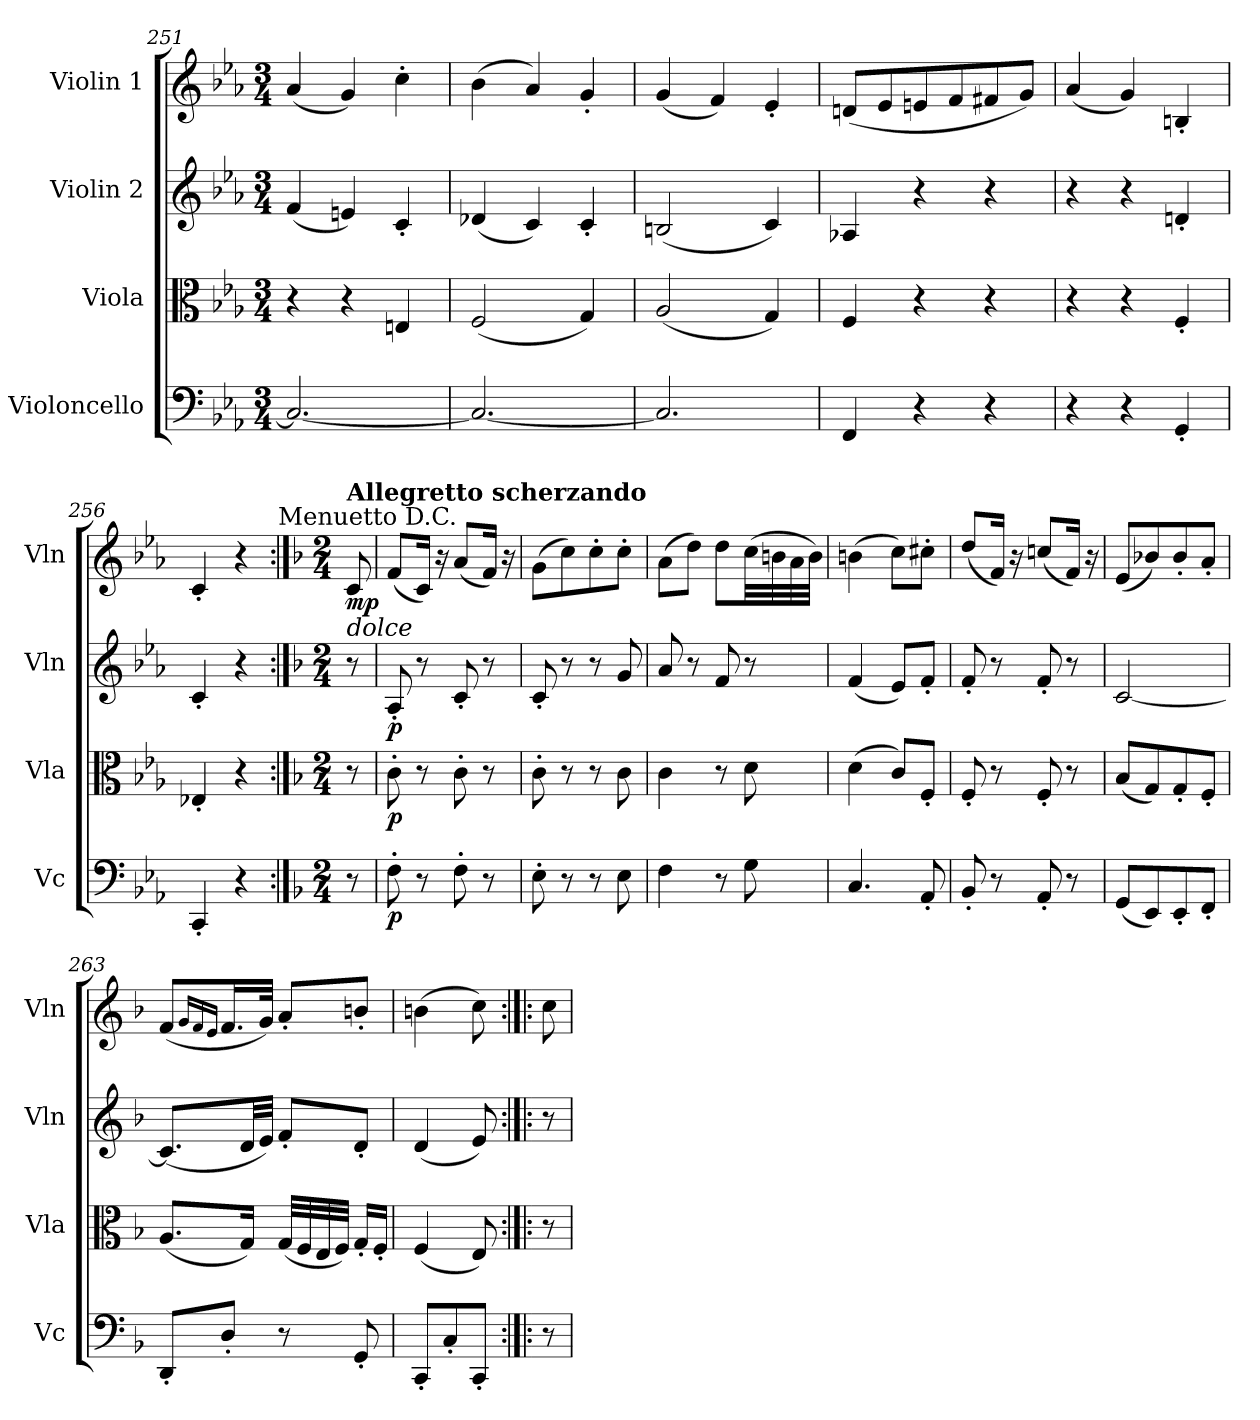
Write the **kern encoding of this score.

**kern	**dynam	**kern	**dynam	**kern	**dynam	**kern	**dynam
*part4	*part4	*part3	*part3	*part2	*part2	*part1	*part1
*staff4	*staff4	*staff3	*staff3	*staff2	*staff2	*staff1	*staff1
*I"Violoncello	*	*I"Viola	*	*I"Violin 2	*	*I"Violin 1	*
*I'Vc	*	*I'Vla	*	*I'Vln	*	*I'Vln	*
*clefF4	*	*clefC3	*	*clefG2	*	*clefG2	*
*k[b-e-a-]	*	*k[b-e-a-]	*	*k[b-e-a-]	*	*k[b-e-a-]	*
*M3/4	*	*M3/4	*	*M3/4	*	*M3/4	*
=251	=251	=251	=251	=251	=251	=251	=251
2.C/_	.	4r	.	(<4f/	.	(<4a-/	.
.	.	4r	.	4en/)	.	4g/)	.
.	.	4En/	.	4c'/	.	4cc'\	.
=252	=252	=252	=252	=252	=252	=252	=252
2.C/_	.	(<2F/	.	(<4d-X/	.	(>4b-\	.
.	.	.	.	4c/)	.	4a-/)	.
.	.	4G/)	.	4c'/	.	4g'/	.
=253	=253	=253	=253	=253	=253	=253	=253
2.C/]	.	(<2A-/	.	(<2Bn/	.	(<4g/	.
.	.	.	.	.	.	4f/)	.
.	.	4G/)	.	4c/)	.	4e-'/	.
=254	=254	=254	=254	=254	=254	=254	=254
4FF/	.	4F/	.	4A-X/	.	(<8dn/L	.
.	.	.	.	.	.	8e-/	.
4r	.	4r	.	4r	.	8en/	.
.	.	.	.	.	.	8f/	.
4r	.	4r	.	4r	.	8f#X/	.
.	.	.	.	.	.	8g/J)	.
=255	=255	=255	=255	=255	=255	=255	=255
4r	.	4r	.	4r	.	(<4a-/	.
4r	.	4r	.	4r	.	4g/)	.
4GG'/	.	4F'/	.	4dn'/	.	4Bn'/	.
=256	=256	=256	=256	=256	=256	=256	=256
4CC'/	.	4E-X'/	.	4c'/	.	4c'/	.
4r	.	4r	.	4r	.	4r	.
!	!	!	!	!	!	!LO:TX:a:t=Menuetto D.C.	!
!!LO:PB:g=z
=256X6:|!	=256X6:|!	=256X6:|!	=256X6:|!	=256X6:|!	=256X6:|!	=256X6:|!	=256X6:|!
*k[b-]	*	*k[b-]	*	*k[b-]	*	*k[b-]	*
*M2/4	*	*M2/4	*	*M2/4	*	*M2/4	*
*	*	*	*	*	*	*MM69	*
!	!	!	!	!	!	!LO:TX:a:B:t=Allegretto scherzando	!
!	!	!	!	!	!	!LO:TX:b:i:t=dolce	!
!	!	!	!	!	!	!	!LO:DY:b
8r	.	8r	.	8r	.	8c/	mp
=257	=257	=257	=257	=257	=257	=257	=257
!	!LO:DY:b	!	!LO:DY:b	!	!LO:DY:b	!	!
8F'\	p	8c'\	p	8A'/	p	(<8f/L	.
8r	.	8r	.	8r	.	16c/Jk)	.
.	.	.	.	.	.	16r	.
8F'\	.	8c'\	.	8c'/	.	(<8a/L	.
8r	.	8r	.	8r	.	16f/Jk)	.
.	.	.	.	.	.	16r	.
=258	=258	=258	=258	=258	=258	=258	=258
8E'\	.	8c'\	.	8c'/	.	(>8g\L	.
8r	.	8r	.	8r	.	8cc\)	.
8r	.	8r	.	8r	.	8cc'\	.
8E\	.	8c\	.	8g/	.	8cc'\J	.
=259	=259	=259	=259	=259	=259	=259	=259
4F\	.	4c\	.	8a/	.	(>8a\L	.
.	.	.	.	8r	.	8dd\J)	.
8r	.	8r	.	8f/	.	8dd\L	.
8G\	.	8d\	.	8r	.	(>32cc\LL	.
.	.	.	.	.	.	32bn\	.
.	.	.	.	.	.	32a\	.
.	.	.	.	.	.	32b\JJJ)	.
=260	=260	=260	=260	=260	=260	=260	=260
4.C/	.	(>4d\	.	(<4f/	.	(>4bn\	.
.	.	8c/L)	.	8e/L)	.	8cc\L)	.
8AA'/	.	8F'/J	.	8f'/J	.	8cc#X'\J	.
=261	=261	=261	=261	=261	=261	=261	=261
8BB-'/	.	8F'/	.	8f'/	.	(<8dd/L	.
8r	.	8r	.	8r	.	16f/Jk)	.
.	.	.	.	.	.	16r	.
8AA'/	.	8F'/	.	8f'/	.	(<8ccn/L	.
8r	.	8r	.	8r	.	16f/Jk)	.
.	.	.	.	.	.	16r	.
=262	=262	=262	=262	=262	=262	=262	=262
(<8GG/L	.	(<8B-/L	.	[2c/	.	(<8e/L	.
8EE/)	.	8G/)	.	.	.	8b-X/)	.
8EE'/	.	8G'/	.	.	.	8b-'/	.
8FF'/J	.	8F'/J	.	.	.	8a'/J	.
=263	=263	=263	=263	=263	=263	=263	=263
8DD'/L	.	(<8.A/L	.	(<8.c/L]	.	(<8f/L	.
.	.	.	.	.	.	16qg/LL	.
.	.	.	.	.	.	16qf/	.
.	.	.	.	.	.	16qe/JJ	.
8D'/J	.	.	.	.	.	16.f/L	.
.	.	16G/Jk)	.	32d/LL	.	.	.
.	.	.	.	32e/JJJ)	.	32g/JJk)	.
8r	.	(<32G/LLL	.	8f'/L	.	8a'/L	.
.	.	32F/	.	.	.	.	.
.	.	32E/	.	.	.	.	.
.	.	32F/JJJ)	.	.	.	.	.
8GG'/	.	16G'/LL	.	8d'/J	.	8bn'/J	.
.	.	16F'/JJ	.	.	.	.	.
=263X7	=263X7	=263X7	=263X7	=263X7	=263X7	=263X7	=263X7
8CC'/L	.	(<4F/	.	(<4d/	.	(>4bn\	.
8C'/	.	.	.	.	.	.	.
8CC'/J	.	8E/)	.	8e/)	.	8cc\)	.
!!LO:LB:g=z
=264:|!|:	=264:|!|:	=264:|!|:	=264:|!|:	=264:|!|:	=264:|!|:	=264:|!|:	=264:|!|:
8r	.	8r	.	8r	.	8cc\	.
=	=	=	=	=	=	=	=
*-	*-	*-	*-	*-	*-	*-	*-
